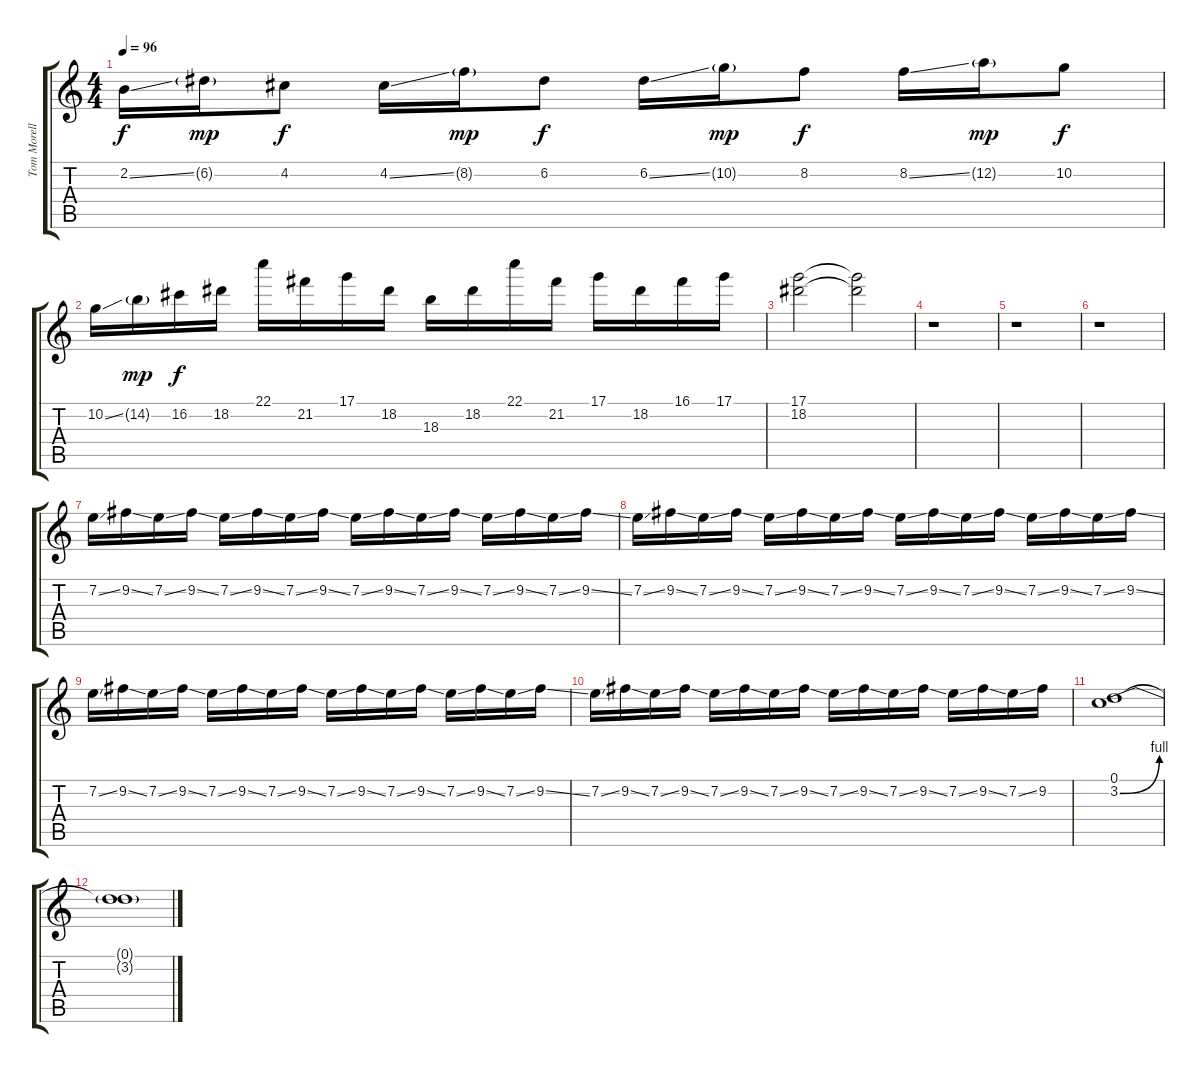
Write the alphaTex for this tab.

\track ("Tom Morello" "Tom Morell") {instrument overdrivenguitar}
\staff {score tabs}
\tuning (D4 A3 F3 C3 G2 D2) {hide}
\ts (4 4)
\tempo 96
\clef g2
\ks c
2.2{ss}.16{dy f} 6.2{g}.16{dy mp} 4.2.8{dy f} 4.2{ss}.16 8.2{g}.16{dy mp} 6.2.8{dy f} 6.2{ss}.16 10.2{g}.16{dy mp} 8.2.8{dy f} 8.2{ss}.16 12.2{g}.16{dy mp} 10.2.8{dy f} |
10.2{ss}.16 14.2{g}.16{dy mp} 16.2.16{dy f} 18.2.16 22.1.16 21.2.16 17.1.16 18.2.16 18.3.16 18.2.16 22.1.16 21.2.16 17.1.16 18.2.16 16.1.16 17.1.16 |
(17.1 18.2).2 (17.1{t} 18.2{t}).2 |
r.1 |
r.1 |
r.1 |
7.2{ss}.16 9.2{ss}.16 7.2{ss}.16 9.2{ss}.16 7.2{ss}.16 9.2{ss}.16 7.2{ss}.16 9.2{ss}.16 7.2{ss}.16 9.2{ss}.16 7.2{ss}.16 9.2{ss}.16 7.2{ss}.16 9.2{ss}.16 7.2{ss}.16 9.2{ss}.16 |
7.2{ss}.16 9.2{ss}.16 7.2{ss}.16 9.2{ss}.16 7.2{ss}.16 9.2{ss}.16 7.2{ss}.16 9.2{ss}.16 7.2{ss}.16 9.2{ss}.16 7.2{ss}.16 9.2{ss}.16 7.2{ss}.16 9.2{ss}.16 7.2{ss}.16 9.2{ss}.16 |
7.2{ss}.16 9.2{ss}.16 7.2{ss}.16 9.2{ss}.16 7.2{ss}.16 9.2{ss}.16 7.2{ss}.16 9.2{ss}.16 7.2{ss}.16 9.2{ss}.16 7.2{ss}.16 9.2{ss}.16 7.2{ss}.16 9.2{ss}.16 7.2{ss}.16 9.2{ss}.16 |
7.2{ss}.16 9.2{ss}.16 7.2{ss}.16 9.2{ss}.16 7.2{ss}.16 9.2{ss}.16 7.2{ss}.16 9.2{ss}.16 7.2{ss}.16 9.2{ss}.16 7.2{ss}.16 9.2{ss}.16 7.2{ss}.16 9.2{ss}.16 7.2{ss}.16 9.2.16 |
(0.1 3.2{be (bend 0 0 60 4)}).1 |
(0.1{t} 3.2{t}).1
